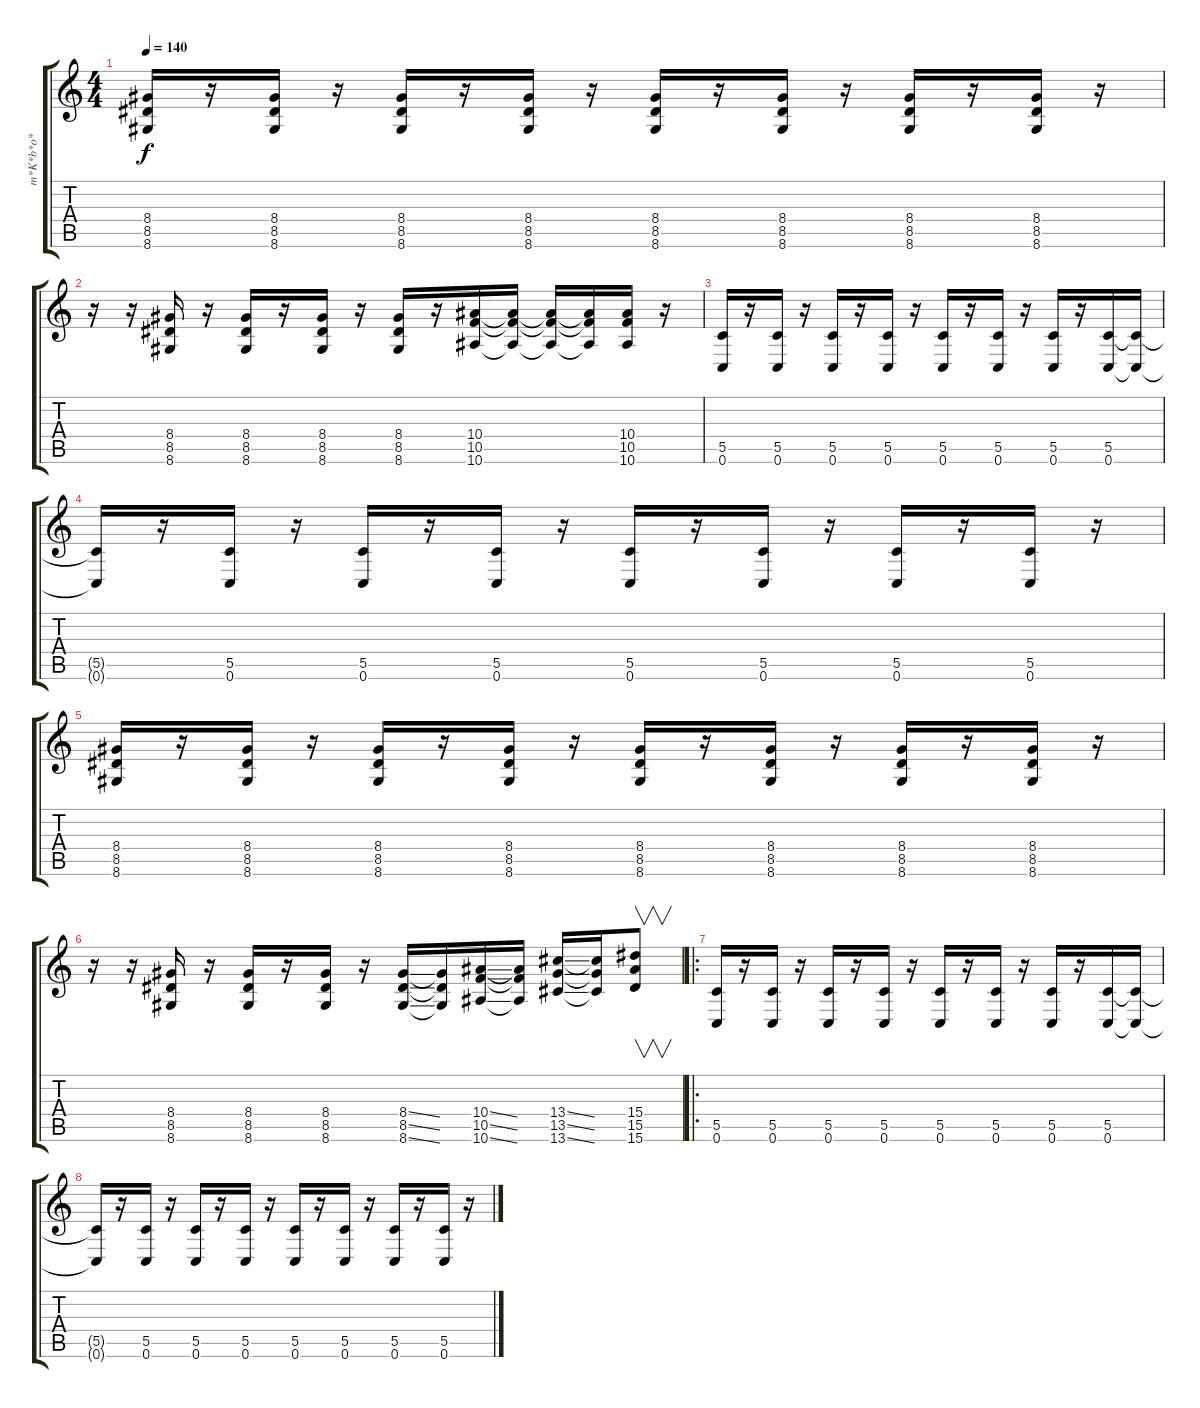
\track ("m*K*b*o*" "m*K*b*o*") {instrument distortionguitar}
\staff {score tabs}
\tuning (D4 A3 F3 C3 G2 C2) {hide}
\ts (4 4)
\tempo 140
\clef g2
\ks c
(8.4 8.5 8.6).16{dy f} r.16 (8.4 8.5 8.6).16 r.16 (8.4 8.5 8.6).16 r.16 (8.4 8.5 8.6).16 r.16 (8.4 8.5 8.6).16 r.16 (8.4 8.5 8.6).16 r.16 (8.4 8.5 8.6).16 r.16 (8.4 8.5 8.6).16 r.16 |
r.16 r.16 (8.4 8.5 8.6).16 r.16 (8.4 8.5 8.6).16 r.16 (8.4 8.5 8.6).16 r.16 (8.4 8.5 8.6).16 r.16 (10.4 10.5 10.6).16 (10.4{t} 10.5{t} 10.6{t}).16 (10.4{t} 10.5{t} 10.6{t}).16 (10.4{t} 10.5{t} 10.6{t}).16 (10.4 10.5 10.6).16 r.16 |
(5.5 0.6).16 r.16 (5.5 0.6).16 r.16 (5.5 0.6).16 r.16 (5.5 0.6).16 r.16 (5.5 0.6).16 r.16 (5.5 0.6).16 r.16 (5.5 0.6).16 r.16 (5.5 0.6).16 (5.5{t} 0.6{t}).16 |
(5.5{t} 0.6{t}).16 r.16 (5.5 0.6).16 r.16 (5.5 0.6).16 r.16 (5.5 0.6).16 r.16 (5.5 0.6).16 r.16 (5.5 0.6).16 r.16 (5.5 0.6).16 r.16 (5.5 0.6).16 r.16 |
(8.4 8.5 8.6).16 r.16 (8.4 8.5 8.6).16 r.16 (8.4 8.5 8.6).16 r.16 (8.4 8.5 8.6).16 r.16 (8.4 8.5 8.6).16 r.16 (8.4 8.5 8.6).16 r.16 (8.4 8.5 8.6).16 r.16 (8.4 8.5 8.6).16 r.16 |
r.16 r.16 (8.4 8.5 8.6).16 r.16 (8.4 8.5 8.6).16 r.16 (8.4 8.5 8.6).16 r.16 (8.4{ss} 8.5{ss} 8.6{ss}).16 (8.4{t} 8.5{t} 8.6{t}).16 (10.4{ss} 10.5{ss} 10.6{ss}).16 (10.4{t} 10.5{t} 10.6{t}).16 (13.4{ss} 13.5{ss} 13.6{ss}).16 (13.4{t} 13.5{t} 13.6{t}).16 (15.4 15.5 15.6).8{v} |
\ro
(5.5 0.6).16 r.16 (5.5 0.6).16 r.16 (5.5 0.6).16 r.16 (5.5 0.6).16 r.16 (5.5 0.6).16 r.16 (5.5 0.6).16 r.16 (5.5 0.6).16 r.16 (5.5 0.6).16 (5.5{t} 0.6{t}).16 |
(5.5{t} 0.6{t}).16 r.16 (5.5 0.6).16 r.16 (5.5 0.6).16 r.16 (5.5 0.6).16 r.16 (5.5 0.6).16 r.16 (5.5 0.6).16 r.16 (5.5 0.6).16 r.16 (5.5 0.6).16 r.16
